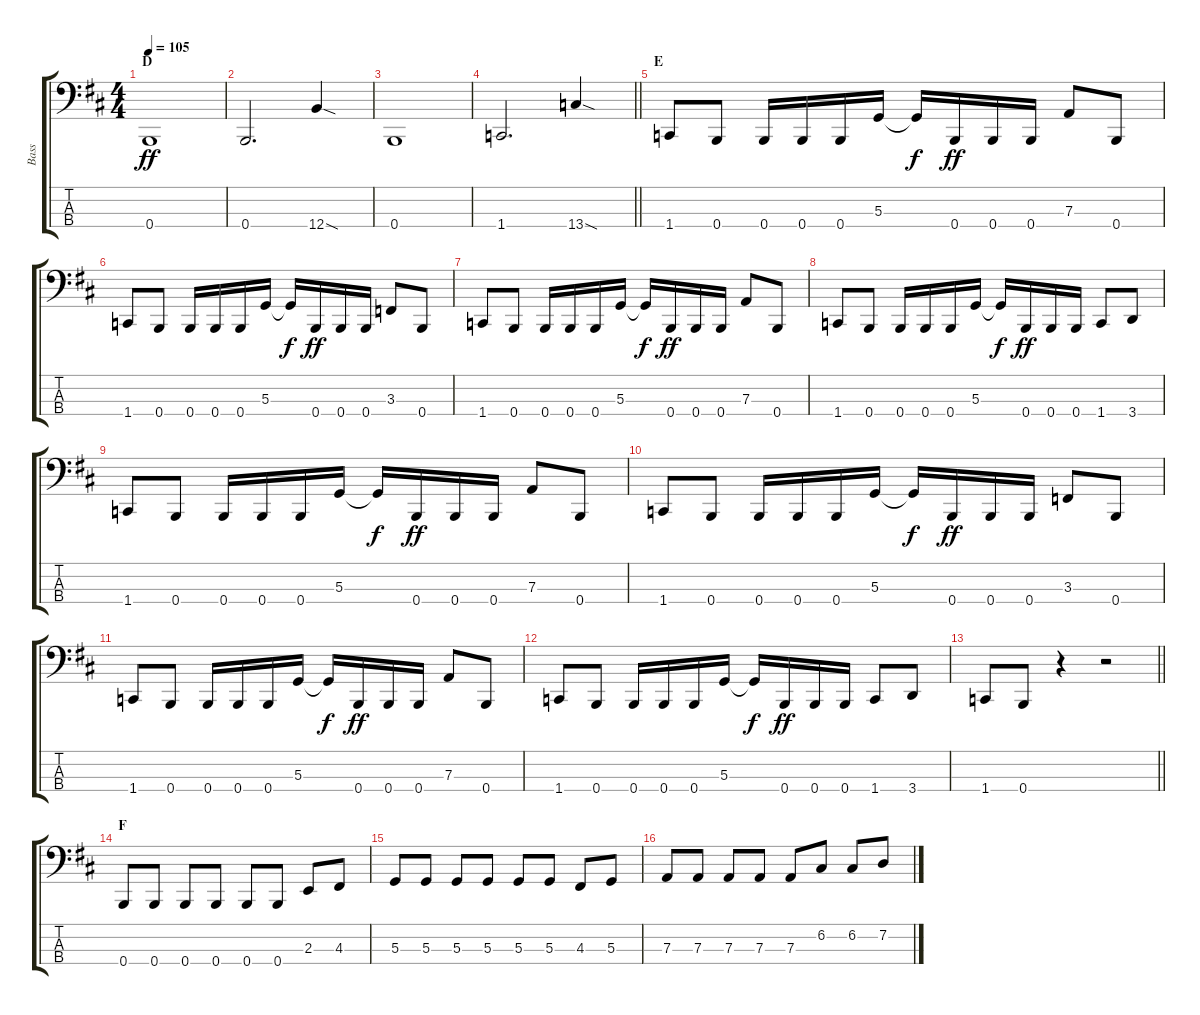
\track ("Bass" "Bass") {instrument electricbasspick}
\staff {score tabs}
\tuning (C2 G1 D1 B0) {hide}
\ts (4 4)
\section ("" "D")
\tempo 105
\clef f4
\ks d
0.4.1{dy ff} |
0.4.2{d} 12.4{sod}.4 |
0.4.1 |
\barLineRight lightlight
1.4.2{d} 13.4{sod}.4 |
\section ("" "E")
1.4.8 0.4.8 0.4.16 0.4.16 0.4.16 5.3.16 5.3{t}.16{dy f} 0.4.16{dy ff} 0.4.16 0.4.16 7.3.8 0.4.8 |
1.4.8 0.4.8 0.4.16 0.4.16 0.4.16 5.3.16 5.3{t}.16{dy f} 0.4.16{dy ff} 0.4.16 0.4.16 3.3.8 0.4.8 |
1.4.8 0.4.8 0.4.16 0.4.16 0.4.16 5.3.16 5.3{t}.16{dy f} 0.4.16{dy ff} 0.4.16 0.4.16 7.3.8 0.4.8 |
1.4.8 0.4.8 0.4.16 0.4.16 0.4.16 5.3.16 5.3{t}.16{dy f} 0.4.16{dy ff} 0.4.16 0.4.16 1.4.8 3.4.8 |
1.4.8 0.4.8 0.4.16 0.4.16 0.4.16 5.3.16 5.3{t}.16{dy f} 0.4.16{dy ff} 0.4.16 0.4.16 7.3.8 0.4.8 |
1.4.8 0.4.8 0.4.16 0.4.16 0.4.16 5.3.16 5.3{t}.16{dy f} 0.4.16{dy ff} 0.4.16 0.4.16 3.3.8 0.4.8 |
1.4.8 0.4.8 0.4.16 0.4.16 0.4.16 5.3.16 5.3{t}.16{dy f} 0.4.16{dy ff} 0.4.16 0.4.16 7.3.8 0.4.8 |
1.4.8 0.4.8 0.4.16 0.4.16 0.4.16 5.3.16 5.3{t}.16{dy f} 0.4.16{dy ff} 0.4.16 0.4.16 1.4.8 3.4.8 |
\barLineRight lightlight
1.4.8 0.4.8 r.4 r.2 |
\section ("" "F")
0.4.8 0.4.8 0.4.8 0.4.8 0.4.8 0.4.8 2.3.8 4.3.8 |
5.3.8 5.3.8 5.3.8 5.3.8 5.3.8 5.3.8 4.3.8 5.3.8 |
7.3.8 7.3.8 7.3.8 7.3.8 7.3.8 6.2.8 6.2.8 7.2.8
